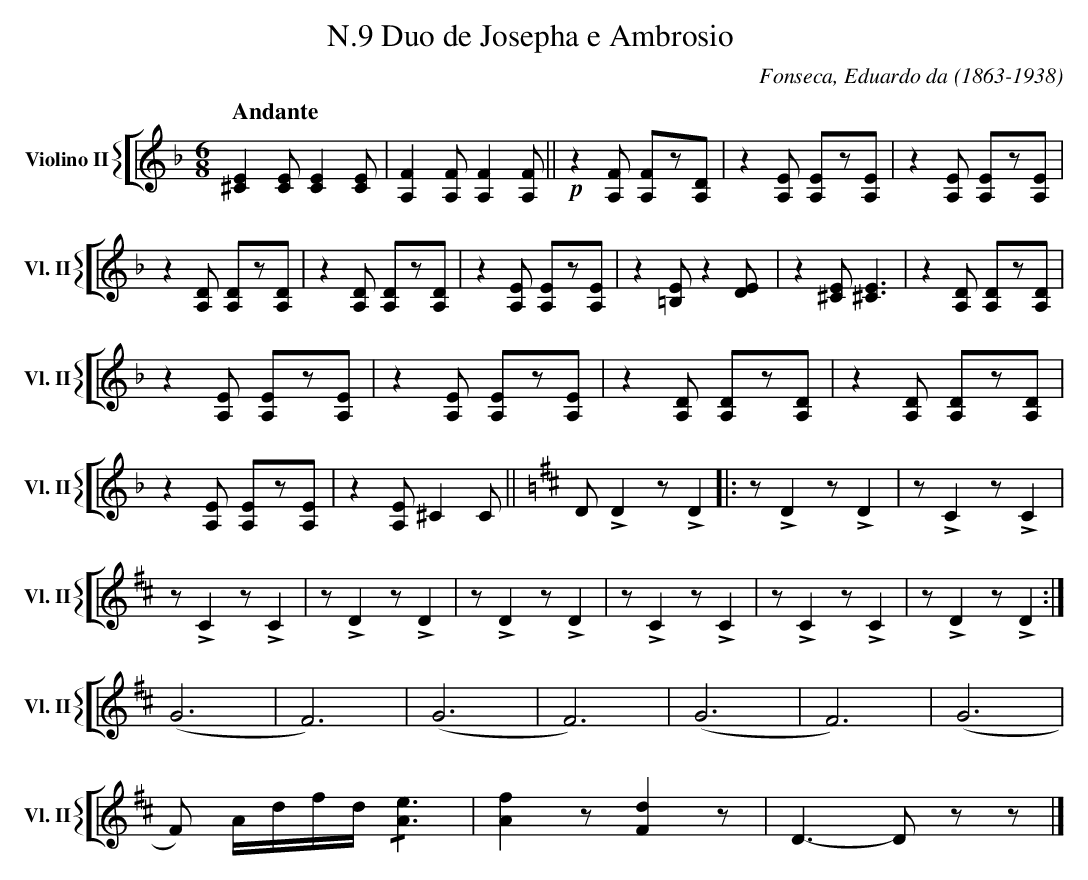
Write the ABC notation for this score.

X:1
T:N.9 Duo de Josepha e Ambrosio
C:Fonseca, Eduardo da (1863-1938)
M:6/8
L:1/8
K:F
V: 3 clef=treble name="Violino II" sname="Vl. II"
%%staves [{ 3 }]
   [Q:"Andante"] [^CE]2[CE] [CE]2[CE] | [A,F]2[A,F] [A,F]2[A,F] ||!p!z2[A,F] [A,F]z[A,D] | \
   z2[A,E] [A,E]z[A,E] | z2[A,E] [A,E]z[A,E] | z2[A,D] [A,D]z[A,D] |z2[A,D] [A,D]z[A,D] | \
   z2[A,E] [A,E]z[A,E] | z2[=B,E]z2[ED] | z2 [^CE][^CE]3| z2[A,D] [A,D]z[A,D] | \
   z2[A,E] [A,E]z[A,E] |  z2[A,E] [A,E]z[A,E] |  z2[A,D] [A,D]z[A,D] |  z2[A,D] [A,D]z[A,D] | \
   z2[A,E] [A,E]z[A,E] |  z2[A,E]  ^C2C || \
   [K:D] D !>!D2z!>!D2 |: z!>!D2z!>!D2 | z!>!C2z!>!C2 |z!>!C2z!>!C2 | z!>!D2z!>!D2 |z!>!D2z!>!D2 | \
   z!>!C2z!>!C2 |z!>!C2z!>!C2 | z!>!D2z!>!D2 :| (G6 | F6)|(G6 | F6)|(G6 | F6)| (G6 | F) A/d/f/d/ !/![Ae]3 | \
   [Af]2z[Fd]2z |  D3-Dzz |] \
